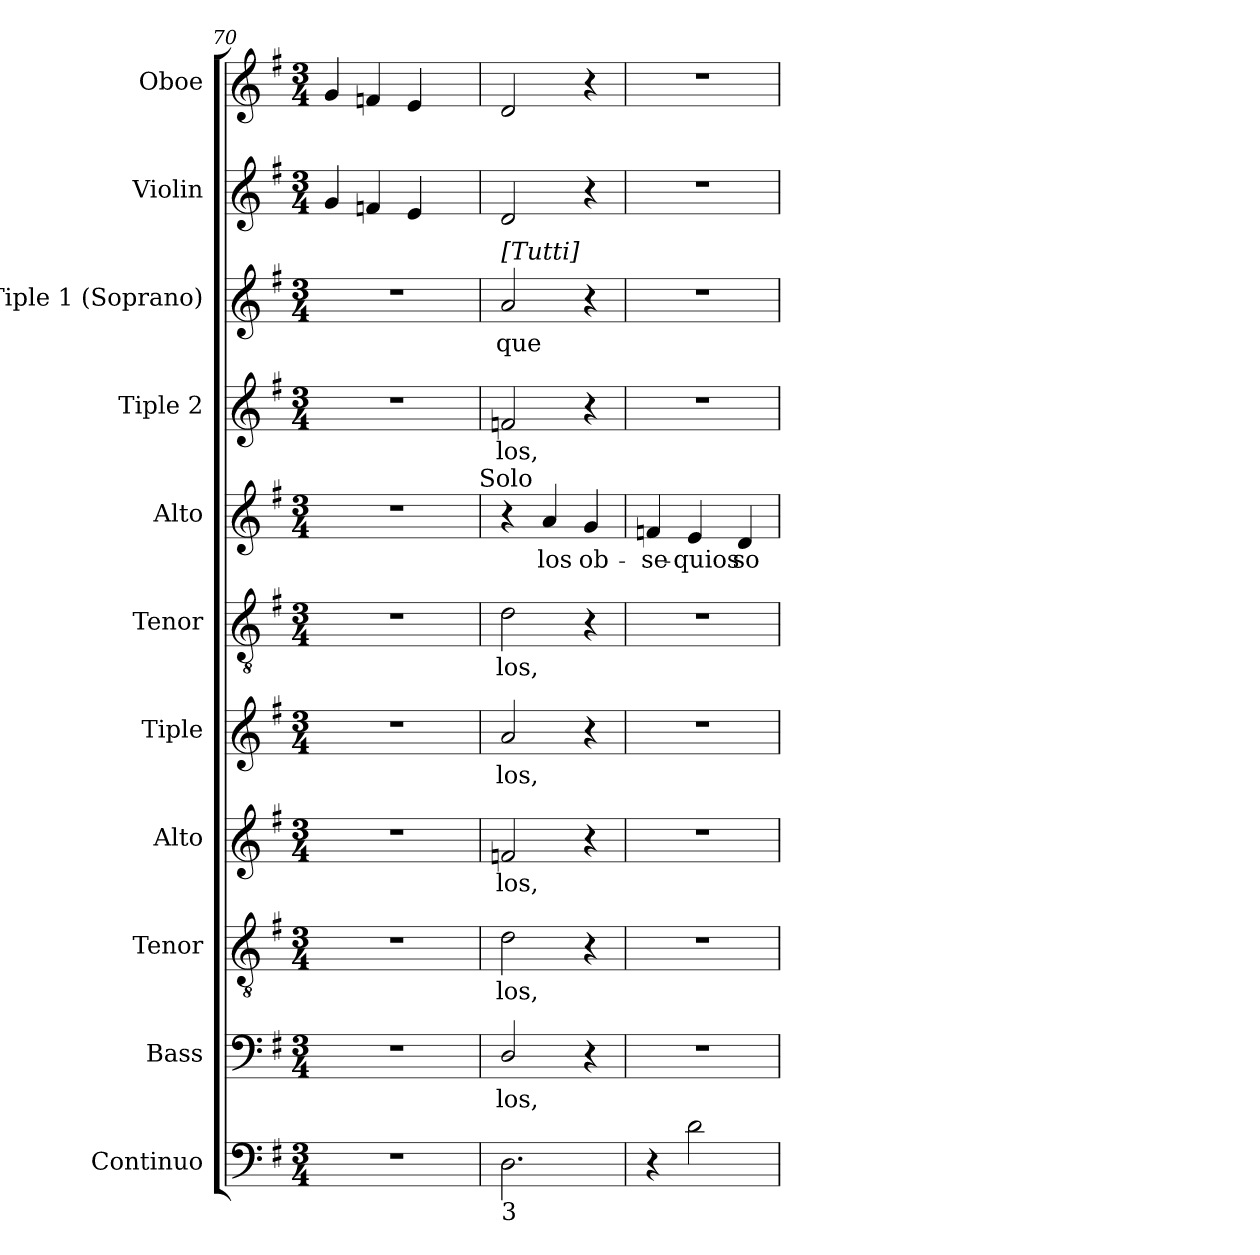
**kern	**kern	**text	**kern	**text	**kern	**text	**kern	**text	**kern	**text	**kern	**text	**kern	**text	**kern	**text	**kern	**kern
*part11	*part10	*part10	*part9	*part9	*part8	*part8	*part7	*part7	*part6	*part6	*part5	*part5	*part4	*part4	*part3	*part3	*part2	*part1
*staff11	*staff10	*staff10	*staff9	*staff9	*staff8	*staff8	*staff7	*staff7	*staff6	*staff6	*staff5	*staff5	*staff4	*staff4	*staff3	*staff3	*staff2	*staff1
*I"Continuo	*I"Bass	*	*I"Tenor	*	*I"Alto	*	*I"Tiple	*	*I"Tenor	*	*I"Alto	*	*I"Tiple 2	*	*I"Tiple 1 (Soprano)	*	*I"Violin	*I"Oboe
*I'Cont.	*I'B.	*	*I'T.	*	*I'A.	*	*	*	*I'T.	*	*I'A.	*	*	*	*I'S1.	*	*I'Vln.	*I'Ob.
!!LO:PB:g=z
*clefF4	*clefF4	*	*clefGv2	*	*clefG2	*	*clefG2	*	*clefGv2	*	*clefG2	*	*clefG2	*	*clefG2	*	*clefG2	*clefG2
*	*	*	*ITrd7c12	*	*	*	*	*	*ITrd7c12	*	*	*	*	*	*	*	*	*
*k[f#]	*k[f#]	*	*k[f#]	*	*k[f#]	*	*k[f#]	*	*k[f#]	*	*k[f#]	*	*k[f#]	*	*k[f#]	*	*k[f#]	*k[f#]
*G:	*G:	*	*G:	*	*G:	*	*G:	*	*G:	*	*G:	*	*G:	*	*G:	*	*G:	*G:
*M3/4	*M3/4	*	*M3/4	*	*M3/4	*	*M3/4	*	*M3/4	*	*M3/4	*	*M3/4	*	*M3/4	*	*M3/4	*M3/4
=70	=70	=70	=70	=70	=70	=70	=70	=70	=70	=70	=70	=70	=70	=70	=70	=70	=70	=70
!LO:N:vis=1	!LO:N:vis=1	!	!LO:N:vis=1	!	!LO:N:vis=1	!	!LO:N:vis=1	!	!LO:N:vis=1	!	!LO:N:vis=1	!	!LO:N:vis=1	!	!LO:N:vis=1	!	!	!
*	*	*	*	*	*	*	*	*	*	*	*^	*	*	*	*	*	*	*
2.r	2.r	.	2.r	.	2.r	.	2.r	.	2.r	.	2.r	2ryy	.	2.r	.	2.r	.	4gi/	4gi/
.	.	.	.	.	.	.	.	.	.	.	.	.	.	.	.	.	.	4fni/	4fni/
.	.	.	.	.	.	.	.	.	.	.	.	8ryy	.	.	.	.	.	4ei/	4ei/
.	.	.	.	.	.	.	.	.	.	.	.	16ryy	.	.	.	.	.	.	.
.	.	.	.	.	.	.	.	.	.	.	.	32ryy	.	.	.	.	.	.	.
.	.	.	.	.	.	.	.	.	.	.	.	64ryy	.	.	.	.	.	.	.
.	.	.	.	.	.	.	.	.	.	.	.	128...ryy	.	.	.	.	.	.	.
!	!	!	!	!	!	!	!	!	!	!	!	!LO:TX:a:t=Solo	!	!	!	!	!	!	!
.	.	.	.	.	.	.	.	.	.	.	.	1024ryy	.	.	.	.	.	.	.
*	*	*	*	*	*	*	*	*	*	*	*v	*v	*	*	*	*	*	*	*
=71	=71	=71	=71	=71	=71	=71	=71	=71	=71	=71	=71	=71	=71	=71	=71	=71	=71	=71
*	*	*	*	*	*	*	*	*	*	*	*^	*	*	*	*	*	*	*
!	!	!LO:LY:b:color=#000000	!	!	!	!	!	!	!	!	!	!	!	!	!	!	!	!	!
*	*	*	*	*	*	*	*	*	*	*	*v	*v	*	*	*	*	*	*	*
*	*	*	*	*	*	*	*	*	*	*	*^	*	*	*	*	*	*	*
!	!	!	!	!LO:LY:b:color=#000000	!	!	!	!	!	!	!	!	!	!	!	!	!	!	!
*	*	*	*	*	*	*	*	*	*	*	*v	*v	*	*	*	*	*	*	*
*	*	*	*	*	*	*	*	*	*	*	*^	*	*	*	*	*	*	*
!	!	!	!	!	!	!LO:LY:b:color=#000000	!	!	!	!	!	!	!	!	!	!	!	!	!
*	*	*	*	*	*	*	*	*	*	*	*v	*v	*	*	*	*	*	*	*
*	*	*	*	*	*	*	*	*	*	*	*^	*	*	*	*	*	*	*
!	!	!	!	!	!	!	!	!LO:LY:b:color=#000000	!	!	!	!	!	!	!	!	!	!	!
*	*	*	*	*	*	*	*	*	*	*	*v	*v	*	*	*	*	*	*	*
*	*	*	*	*	*	*	*	*	*	*	*^	*	*	*	*	*	*	*
!	!	!	!	!	!	!	!	!	!	!LO:LY:b:color=#000000	!	!	!	!	!	!	!	!	!
*	*	*	*	*	*	*	*	*	*	*	*v	*v	*	*	*	*	*	*	*
*	*	*	*	*	*	*	*	*	*	*	*^	*	*	*	*	*	*	*
!	!	!	!	!	!	!	!	!	!	!	!	!	!	!	!LO:LY:b:color=#000000	!	!	!	!
*	*	*	*	*	*	*	*	*	*	*	*v	*v	*	*	*	*	*	*	*
*	*	*	*	*	*	*	*	*	*	*	*^	*	*	*	*	*	*	*
!	!	!	!	!	!	!	!	!	!	!	!	!	!	!	!	!LO:TX:a:t=[Tutti]	!	!	!
!LO:TX:b:t=3	!	!	!	!	!	!	!	!	!	!	!	!	!	!	!	!	!	!	!
!	!	!	!	!	!	!	!	!	!	!	!	!	!	!	!	!	!LO:LY:b:color=#000000	!	!
*	*	*	*	*	*	*	*	*	*	*	*v	*v	*	*	*	*	*	*	*
2.Di\	2Di/	los,	2Di\	los,	2fni/	los,	2ai/	los,	2Di\	los,	4r	.	2fni/	los,	2ai/	que	2di/	2di/
!	!	!	!	!	!	!	!	!	!	!	!	!LO:LY:b:color=#000000	!	!	!	!	!	!
.	.	.	.	.	.	.	.	.	.	.	4ai/	los	.	.	.	.	.	.
!	!	!	!	!	!	!	!	!	!	!	!	!LO:LY:b:color=#000000	!	!	!	!	!	!
.	4r	.	4r	.	4r	.	4r	.	4r	.	4gi/	ob-	4r	.	4r	.	4r	4r
=72	=72	=72	=72	=72	=72	=72	=72	=72	=72	=72	=72	=72	=72	=72	=72	=72	=72	=72
!	!LO:N:vis=1	!	!LO:N:vis=1	!	!LO:N:vis=1	!	!LO:N:vis=1	!	!LO:N:vis=1	!	!	!	!	!	!	!	!	!
!	!	!	!	!	!	!	!	!	!	!	!	!LO:LY:b:color=#000000	!LO:N:vis=1	!	!LO:N:vis=1	!	!LO:N:vis=1	!LO:N:vis=1
4r	2.r	.	2.r	.	2.r	.	2.r	.	2.r	.	4fni/	-se-	2.r	.	2.r	.	2.r	2.r
!	!	!	!	!	!	!	!	!	!	!	!	!LO:LY:b:color=#000000	!	!	!	!	!	!
2di\	.	.	.	.	.	.	.	.	.	.	4ei/	-quios	.	.	.	.	.	.
!	!	!	!	!	!	!	!	!	!	!	!	!LO:LY:b:color=#000000	!	!	!	!	!	!
.	.	.	.	.	.	.	.	.	.	.	4di/	so-	.	.	.	.	.	.
=	=	=	=	=	=	=	=	=	=	=	=	=	=	=	=	=	=	=
*-	*-	*-	*-	*-	*-	*-	*-	*-	*-	*-	*-	*-	*-	*-	*-	*-	*-	*-
